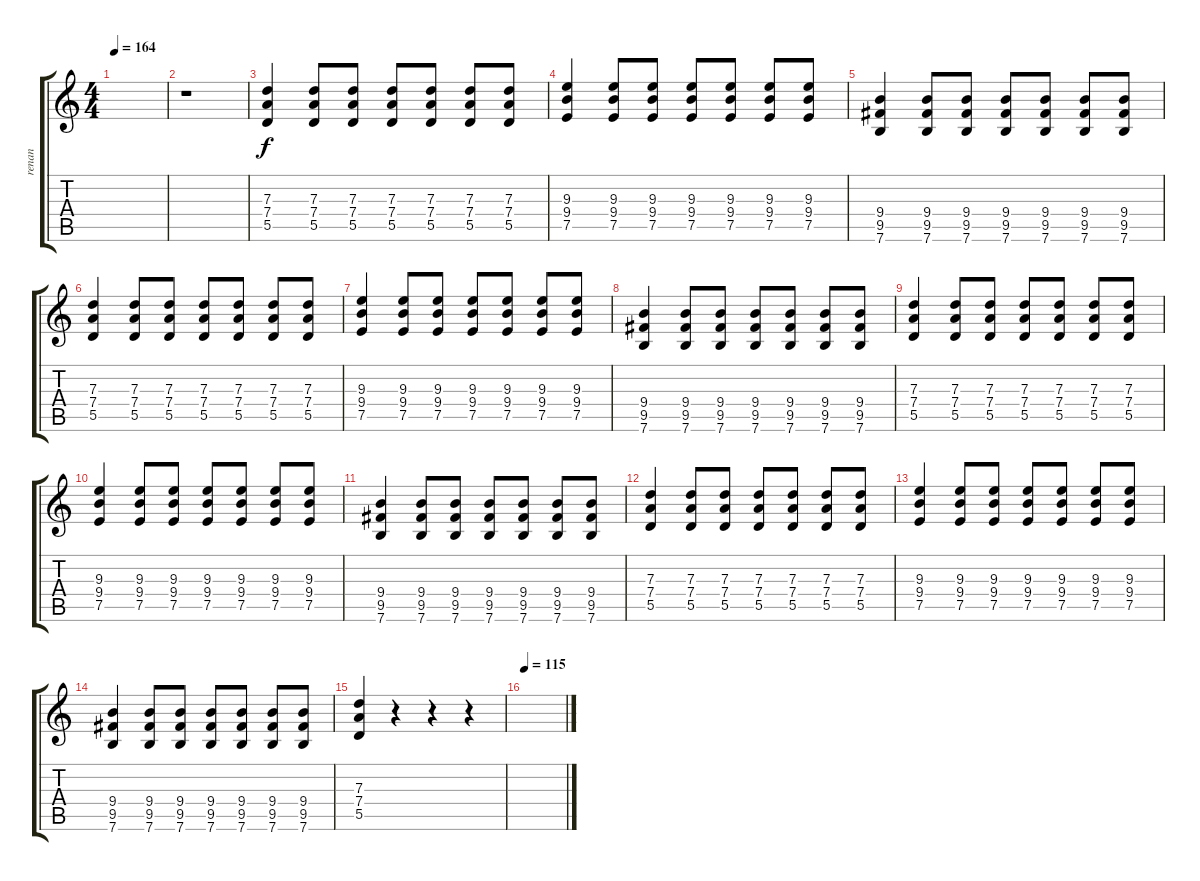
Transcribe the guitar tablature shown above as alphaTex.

\track ("renan" "renan") {instrument distortionguitar}
\staff {score tabs}
\tuning (E4 B3 G3 D3 A2 E2) {hide}
\ts (4 4)
\tempo 164
\clef g2
\ks c
|
r.1 |
(7.3 7.4 5.5).4 (7.3 7.4 5.5).8 (7.3 7.4 5.5).8 (7.3 7.4 5.5).8 (7.3 7.4 5.5).8 (7.3 7.4 5.5).8 (7.3 7.4 5.5).8 |
(9.3 9.4 7.5).4 (9.3 9.4 7.5).8 (9.3 9.4 7.5).8 (9.3 9.4 7.5).8 (9.3 9.4 7.5).8 (9.3 9.4 7.5).8 (9.3 9.4 7.5).8 |
(9.4 9.5 7.6).4 (9.4 9.5 7.6).8 (9.4 9.5 7.6).8 (9.4 9.5 7.6).8 (9.4 9.5 7.6).8 (9.4 9.5 7.6).8 (9.4 9.5 7.6).8 |
(7.3 7.4 5.5).4 (7.3 7.4 5.5).8 (7.3 7.4 5.5).8 (7.3 7.4 5.5).8 (7.3 7.4 5.5).8 (7.3 7.4 5.5).8 (7.3 7.4 5.5).8 |
(9.3 9.4 7.5).4 (9.3 9.4 7.5).8 (9.3 9.4 7.5).8 (9.3 9.4 7.5).8 (9.3 9.4 7.5).8 (9.3 9.4 7.5).8 (9.3 9.4 7.5).8 |
(9.4 9.5 7.6).4 (9.4 9.5 7.6).8 (9.4 9.5 7.6).8 (9.4 9.5 7.6).8 (9.4 9.5 7.6).8 (9.4 9.5 7.6).8 (9.4 9.5 7.6).8 |
(7.3 7.4 5.5).4 (7.3 7.4 5.5).8 (7.3 7.4 5.5).8 (7.3 7.4 5.5).8 (7.3 7.4 5.5).8 (7.3 7.4 5.5).8 (7.3 7.4 5.5).8 |
(9.3 9.4 7.5).4 (9.3 9.4 7.5).8 (9.3 9.4 7.5).8 (9.3 9.4 7.5).8 (9.3 9.4 7.5).8 (9.3 9.4 7.5).8 (9.3 9.4 7.5).8 |
(9.4 9.5 7.6).4 (9.4 9.5 7.6).8 (9.4 9.5 7.6).8 (9.4 9.5 7.6).8 (9.4 9.5 7.6).8 (9.4 9.5 7.6).8 (9.4 9.5 7.6).8 |
(7.3 7.4 5.5).4 (7.3 7.4 5.5).8 (7.3 7.4 5.5).8 (7.3 7.4 5.5).8 (7.3 7.4 5.5).8 (7.3 7.4 5.5).8 (7.3 7.4 5.5).8 |
(9.3 9.4 7.5).4 (9.3 9.4 7.5).8 (9.3 9.4 7.5).8 (9.3 9.4 7.5).8 (9.3 9.4 7.5).8 (9.3 9.4 7.5).8 (9.3 9.4 7.5).8 |
(9.4 9.5 7.6).4 (9.4 9.5 7.6).8 (9.4 9.5 7.6).8 (9.4 9.5 7.6).8 (9.4 9.5 7.6).8 (9.4 9.5 7.6).8 (9.4 9.5 7.6).8 |
(7.3 7.4 5.5).4 r.4 r.4 r.4 |
\tempo 115
